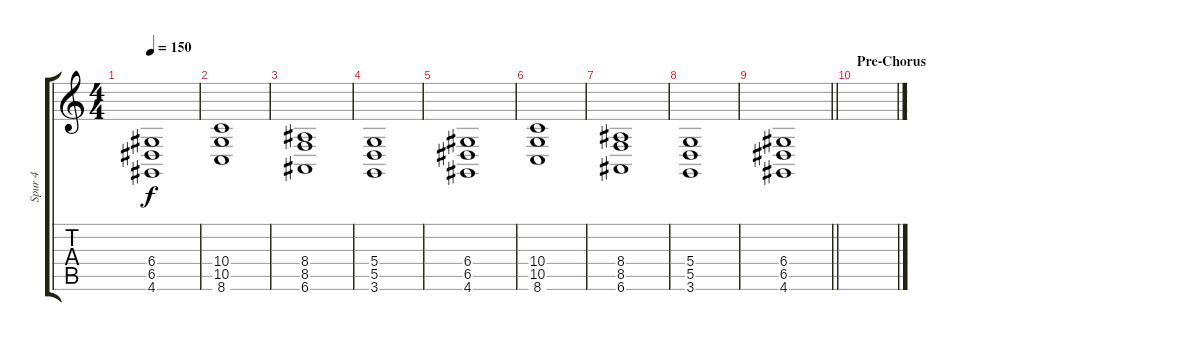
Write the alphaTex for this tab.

\track ("Spur 4" "Spur 4") {instrument lead8bassandlead}
\staff {score tabs}
\tuning (E4 B3 G3 D3 A2 E2) {hide}
\ts (4 4)
\tempo 150
\clef g2
\ks c
(6.4 6.5 4.6).1{dy f} |
(10.4 10.5 8.6).1 |
(8.4 8.5 6.6).1 |
(5.4 5.5 3.6).1 |
(6.4 6.5 4.6).1 |
(10.4 10.5 8.6).1 |
(8.4 8.5 6.6).1 |
(5.4 5.5 3.6).1 |
\barLineRight lightlight
(6.4 6.5 4.6).1 |
\section ("" "Pre-Chorus")
